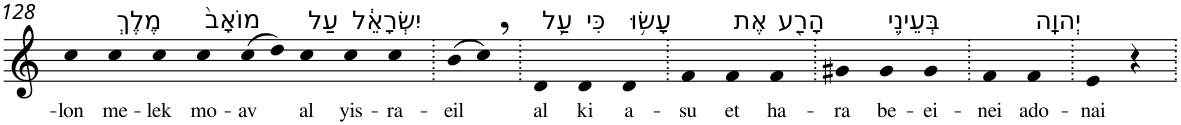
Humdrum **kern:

**kern	**text
*part1	*part1
*staff1	*staff1
*I"Piano	*
*I'Pno	*
!!LO:PB:g=z
*clefG2	*
*k[]	*
=128	=128
!	!LO:LY:b
4cc	-lon
!LO:TX:a:t=מֶלֶךְ	!
!	!LO:LY:b
4cc	me-
!	!LO:LY:b
4cc	-lek
!LO:TX:a:t=מוֹאָב֙	!
!	!LO:LY:b
4cc	mo-
!	!LO:LY:b
(>8cc	-av
8dd)	.
!LO:TX:a:t=עַל	!
!	!LO:LY:b
4cc	al
!LO:TX:a:t=יִשְׂרָאֵ֔ל	!
!	!LO:LY:b
4cc	yis-
!	!LO:LY:b
4cc	-ra-
=129.	=129.
!	!LO:LY:b
(>8b	-eil
8cc,)	.
=130.	=130.
!LO:TX:a:t=עַ֛ל	!
!	!LO:LY:b
4d	al
!LO:TX:a:t=כִּי	!
!	!LO:LY:b
4d	ki
!LO:TX:a:t=עָשׂ֥וּ	!
!	!LO:LY:b
4d	a-
=131.	=131.
!	!LO:LY:b
4f	-su
!LO:TX:a:t=אֶת	!
!	!LO:LY:b
4f	et
!LO:TX:a:t=הָרַ֖ע	!
!	!LO:LY:b
4f	ha-
=132.	=132.
!	!LO:LY:b
4g#X	-ra
!LO:TX:a:t=בְּעֵינֵ֥י	!
!	!LO:LY:b
4g#	be-
!	!LO:LY:b
4g#	-ei-
=133.	=133.
!	!LO:LY:b
4f	-nei
!LO:TX:a:t=יְהוָֽה	!
!	!LO:LY:b
4f	ado-
=134.	=134.
!	!LO:LY:b
4e	-nai
4r	.
=.	=.
*-	*-
